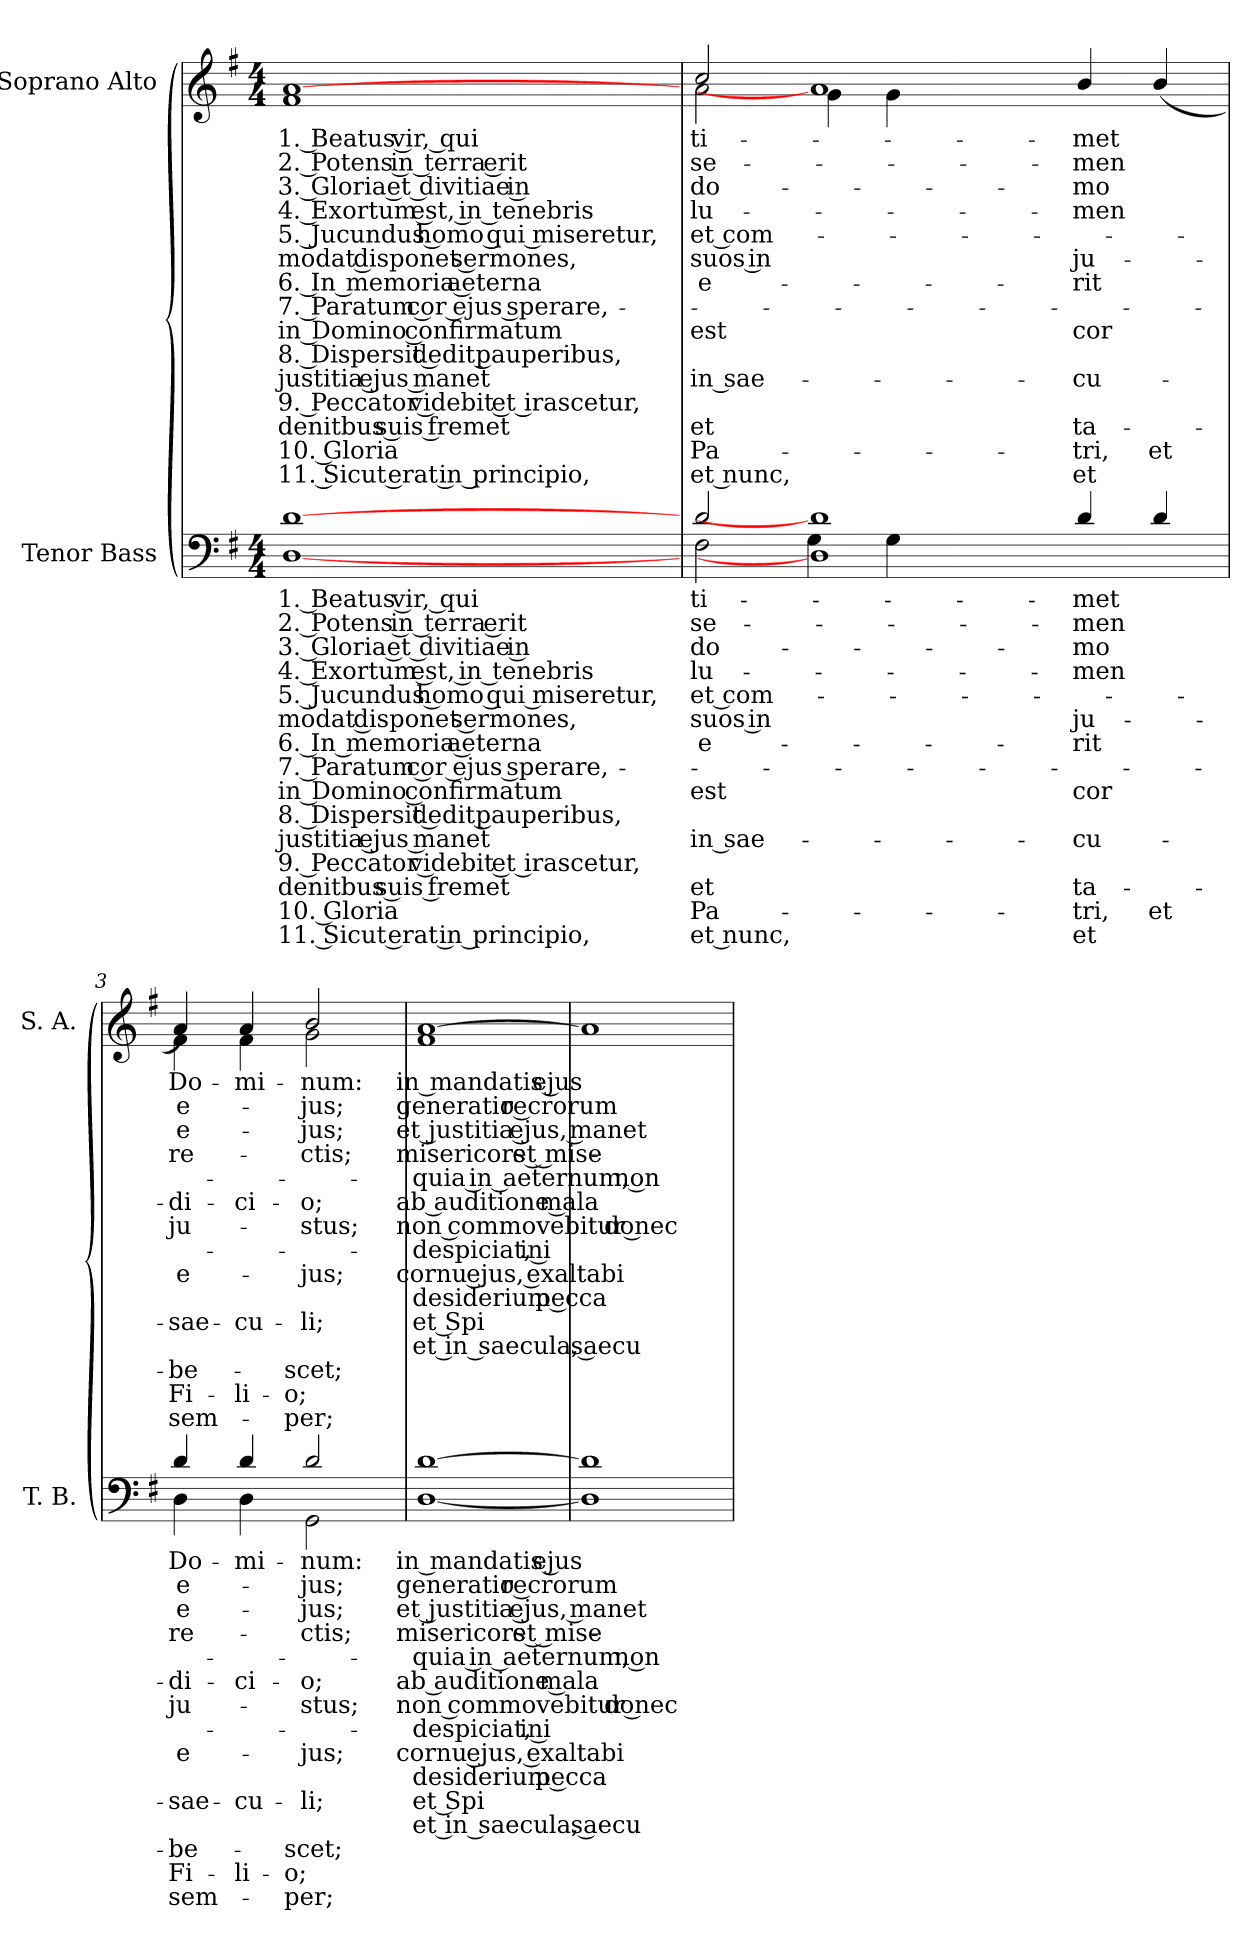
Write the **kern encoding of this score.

**kern	**text	**text	**text	**text	**text	**text	**text	**text	**text	**text	**text	**text	**text	**text	**text	**kern	**text	**text	**text	**text	**text	**text	**text	**text	**text	**text	**text	**text	**text	**text	**text
*part2	*part2	*part2	*part2	*part2	*part2	*part2	*part2	*part2	*part2	*part2	*part2	*part2	*part2	*part2	*part2	*part1	*part1	*part1	*part1	*part1	*part1	*part1	*part1	*part1	*part1	*part1	*part1	*part1	*part1	*part1	*part1
*staff2	*staff2	*staff2	*staff2	*staff2	*staff2	*staff2	*staff2	*staff2	*staff2	*staff2	*staff2	*staff2	*staff2	*staff2	*staff2	*staff1	*staff1	*staff1	*staff1	*staff1	*staff1	*staff1	*staff1	*staff1	*staff1	*staff1	*staff1	*staff1	*staff1	*staff1	*staff1
*I"Tenor Bass	*	*	*	*	*	*	*	*	*	*	*	*	*	*	*	*I"Soprano Alto	*	*	*	*	*	*	*	*	*	*	*	*	*	*	*
*I'T. B.	*	*	*	*	*	*	*	*	*	*	*	*	*	*	*	*I'S. A.	*	*	*	*	*	*	*	*	*	*	*	*	*	*	*
*clefF4	*	*	*	*	*	*	*	*	*	*	*	*	*	*	*	*clefG2	*	*	*	*	*	*	*	*	*	*	*	*	*	*	*
*k[f#]	*	*	*	*	*	*	*	*	*	*	*	*	*	*	*	*k[f#]	*	*	*	*	*	*	*	*	*	*	*	*	*	*	*
*G:	*	*	*	*	*	*	*	*	*	*	*	*	*	*	*	*G:	*	*	*	*	*	*	*	*	*	*	*	*	*	*	*
*M4/4	*	*	*	*	*	*	*	*	*	*	*	*	*	*	*	*M4/4	*	*	*	*	*	*	*	*	*	*	*	*	*	*	*
=1	=1	=1	=1	=1	=1	=1	=1	=1	=1	=1	=1	=1	=1	=1	=1	=1	=1	=1	=1	=1	=1	=1	=1	=1	=1	=1	=1	=1	=1	=1	=1
!	!LO:LY:a:rj	!LO:LY:a:rj	!LO:LY:a:rj	!LO:LY:a:rj	!LO:LY:a:rj	!LO:LY:a:rj	!LO:LY:a:rj	!LO:LY:a:rj	!LO:LY:a:rj	!LO:LY:a:rj	!LO:LY:a:rj	!LO:LY:a:rj	!LO:LY:a:rj	!LO:LY:a:rj	!LO:LY:a:rj	!	!LO:LY:b:rj	!LO:LY:b:rj	!LO:LY:b:rj	!LO:LY:b:rj	!LO:LY:b:rj	!LO:LY:b:rj	!LO:LY:b:rj	!LO:LY:b:rj	!LO:LY:b:rj	!LO:LY:b:rj	!LO:LY:b:rj	!LO:LY:b:rj	!LO:LY:b:rj	!LO:LY:b:rj	!LO:LY:b:rj
*	*	*	*	*	*	*	*	*	*	*	*	*	*	*	*	*^	*	*	*	*	*	*	*	*	*	*	*	*	*	*	*
[1D [1d	1. Beatus vir, qui	2. Potens in terra erit	3. Gloria et divitiae in	4. Exortum est, in tenebris	5. Jucundus homo qui miseretur,	modat disponet sermones,	6. In memoria aeterna	7. Paratum cor ejus sperare,-	in Domino confirmatum	8. Dispersit dedit pauperibus,	justitia ejus manet	9. Peccator videbit et irascetur,	denitbus suis fremet	10. Gloria	11. Sicut erat in principio,	[1a	1f#	1. Beatus vir, qui	2. Potens in terra erit	3. Gloria et divitiae in	4. Exortum est, in tenebris	5. Jucundus homo qui miseretur,	modat disponet sermones,	6. In memoria aeterna	7. Paratum cor ejus sperare,-	in Domino confirmatum	8. Dispersit dedit pauperibus,	justitia ejus manet	9. Peccator videbit et irascetur,	denitbus suis fremet	10. Gloria	11. Sicut erat in principio,
=2	=2	=2	=2	=2	=2	=2	=2	=2	=2	=2	=2	=2	=2	=2	=2	=2	=2	=2	=2	=2	=2	=2	=2	=2	=2	=2	=2	=2	=2	=2	=2	=2
!	!LO:LY:a	!LO:LY:a	!LO:LY:a	!LO:LY:a	!LO:LY:a	!LO:LY:a	!LO:LY:a	!	!LO:LY:a	!	!LO:LY:a	!	!LO:LY:a	!LO:LY:a	!LO:LY:a	!	!	!LO:LY:b	!LO:LY:b	!LO:LY:b	!LO:LY:b	!LO:LY:b	!LO:LY:b	!LO:LY:b	!	!LO:LY:b	!	!LO:LY:b	!	!LO:LY:b	!LO:LY:b	!LO:LY:b
*^	*	*	*	*	*	*	*	*	*	*	*	*	*	*	*	*	*	*	*	*	*	*	*	*	*	*	*	*	*	*	*	*
2d/	2F#\	ti-	se-	do-	lu-	et com-	suos in	e-	.	est	.	in sae-	.	et	Pa-	et nunc,	2cc/	2a\	ti-	se-	do-	lu-	et com-	suos in	e-	.	est	.	in sae-	.	et	Pa-	et nunc,
1D] 1d]	4G\	.	.	.	.	.	.	.	.	.	.	.	.	.	.	.	1a]	4g\	.	.	.	.	.	.	.	.	.	.	.	.	.	.	.
.	4G\	.	.	.	.	.	.	.	.	.	.	.	.	.	.	.	.	4g\	.	.	.	.	.	.	.	.	.	.	.	.	.	.	.
.	1ryy	.	.	.	.	.	.	.	.	.	.	.	.	.	.	.	.	1ryy	.	.	.	.	.	.	.	.	.	.	.	.	.	.	.
!	!	!LO:LY:a	!LO:LY:a	!LO:LY:a	!LO:LY:a	!	!LO:LY:a	!LO:LY:a	!	!LO:LY:a	!	!LO:LY:a	!	!LO:LY:a	!LO:LY:a	!LO:LY:a	!	!	!LO:LY:b	!LO:LY:b	!LO:LY:b	!LO:LY:b	!	!LO:LY:b	!LO:LY:b	!	!LO:LY:b	!	!LO:LY:b	!	!LO:LY:b	!LO:LY:b	!LO:LY:b
4d/	.	-met	-men	-mo	-men	.	ju-	-rit	.	cor	.	-cu-	.	ta-	-tri,	et	4b/	.	-met	-men	-mo	-men	.	ju-	-rit	.	cor	.	-cu-	.	ta-	-tri,	et
!	!	!	!	!	!	!	!	!	!	!	!	!	!	!	!LO:LY:a	!	!	!	!	!	!	!	!	!	!	!	!	!	!	!	!	!LO:LY:b	!
4d/	.	.	.	.	.	.	.	.	.	.	.	.	.	.	et	.	(<4b/	.	.	.	.	.	.	.	.	.	.	.	.	.	.	et	.
=3	=3	=3	=3	=3	=3	=3	=3	=3	=3	=3	=3	=3	=3	=3	=3	=3	=3	=3	=3	=3	=3	=3	=3	=3	=3	=3	=3	=3	=3	=3	=3	=3	=3
!	!	!LO:LY:a	!LO:LY:a	!LO:LY:a	!LO:LY:a	!	!LO:LY:a	!LO:LY:a	!	!LO:LY:a	!	!LO:LY:a	!	!LO:LY:a	!LO:LY:a	!LO:LY:a	!	!	!LO:LY:b	!LO:LY:b	!LO:LY:b	!LO:LY:b	!	!LO:LY:b	!LO:LY:b	!	!LO:LY:b	!	!LO:LY:b	!	!LO:LY:b	!LO:LY:b	!LO:LY:b
4d/	4D\	Do-	e-	e-	re-	.	-di-	ju-	.	e-	.	-sae-	.	-be-	Fi-	sem-	4a/)	4f#\	Do-	e-	e-	re-	.	-di-	ju-	.	e-	.	-sae-	.	-be-	Fi-	sem-
!	!	!LO:LY:a	!	!	!	!	!LO:LY:a	!	!	!	!	!LO:LY:a	!	!	!LO:LY:a	!	!	!	!LO:LY:b	!	!	!	!	!LO:LY:b	!	!	!	!	!LO:LY:b	!	!	!LO:LY:b	!
4d/	4D\	-mi-	.	.	.	.	-ci-	.	.	.	.	-cu-	.	.	-li-	.	4a/	4f#\	-mi-	.	.	.	.	-ci-	.	.	.	.	-cu-	.	.	-li-	.
!	!	!LO:LY:a	!LO:LY:a	!LO:LY:a	!LO:LY:a	!	!LO:LY:a	!LO:LY:a	!	!LO:LY:a	!	!LO:LY:a	!	!LO:LY:a	!LO:LY:a	!LO:LY:a	!	!	!LO:LY:b	!LO:LY:b	!LO:LY:b	!LO:LY:b	!	!LO:LY:b	!LO:LY:b	!	!LO:LY:b	!	!LO:LY:b	!	!LO:LY:b	!LO:LY:b	!LO:LY:b
2d/	2GG\	-num:	-jus;	-jus;	-ctis;	.	-o;	-stus;	.	-jus;	.	-li;	.	-scet;	-o;	-per;	2b/	2g\	-num:	-jus;	-jus;	-ctis;	.	-o;	-stus;	.	-jus;	.	-li;	.	-scet;	-o;	-per;
!!LO:LB:g=z	!!
=4	=4	=4	=4	=4	=4	=4	=4	=4	=4	=4	=4	=4	=4	=4	=4	=4	=4	=4	=4	=4	=4	=4	=4	=4	=4	=4	=4	=4	=4	=4	=4	=4	=4
!	!	!LO:LY:a:rj	!LO:LY:a:rj	!LO:LY:a:rj	!LO:LY:a:rj	!LO:LY:a:rj	!LO:LY:a:rj	!LO:LY:a:rj	!LO:LY:a:rj	!LO:LY:a:rj	!LO:LY:a:rj	!LO:LY:a:rj	!LO:LY:a:rj	!	!	!	!	!	!LO:LY:b:rj	!LO:LY:b:rj	!LO:LY:b:rj	!LO:LY:b:rj	!LO:LY:b:rj	!LO:LY:b:rj	!LO:LY:b:rj	!LO:LY:b:rj	!LO:LY:b:rj	!LO:LY:b:rj	!LO:LY:b:rj	!LO:LY:b:rj	!	!	!
*v	*v	*	*	*	*	*	*	*	*	*	*	*	*	*	*	*	*	*	*	*	*	*	*	*	*	*	*	*	*	*	*	*	*
[1D [1d	in mandatis ejus	generatio recrorum	et justitia ejus, manet	misericors et mise-	-quia in aeternum, non	ab auditione mala	non commovebitur donec	-despiciat, ini	cornu ejus, exaltabi-	desiderium pecca	et Spi	et in saecula, saecu	.	.	.	[1a	1f#	in mandatis ejus	generatio recrorum	et justitia ejus, manet	misericors et mise-	-quia in aeternum, non	ab auditione mala	non commovebitur donec	-despiciat, ini	cornu ejus, exaltabi-	desiderium pecca	et Spi	et in saecula, saecu	.	.	.
*	*	*	*	*	*	*	*	*	*	*	*	*	*	*	*	*v	*v	*	*	*	*	*	*	*	*	*	*	*	*	*	*	*
=5	=5	=5	=5	=5	=5	=5	=5	=5	=5	=5	=5	=5	=5	=5	=5	=5	=5	=5	=5	=5	=5	=5	=5	=5	=5	=5	=5	=5	=5	=5	=5
1D] 1d]	.	.	.	.	.	.	.	.	.	.	.	.	.	.	.	1a]	.	.	.	.	.	.	.	.	.	.	.	.	.	.	.
=	=	=	=	=	=	=	=	=	=	=	=	=	=	=	=	=	=	=	=	=	=	=	=	=	=	=	=	=	=	=	=
*-	*-	*-	*-	*-	*-	*-	*-	*-	*-	*-	*-	*-	*-	*-	*-	*-	*-	*-	*-	*-	*-	*-	*-	*-	*-	*-	*-	*-	*-	*-	*-
